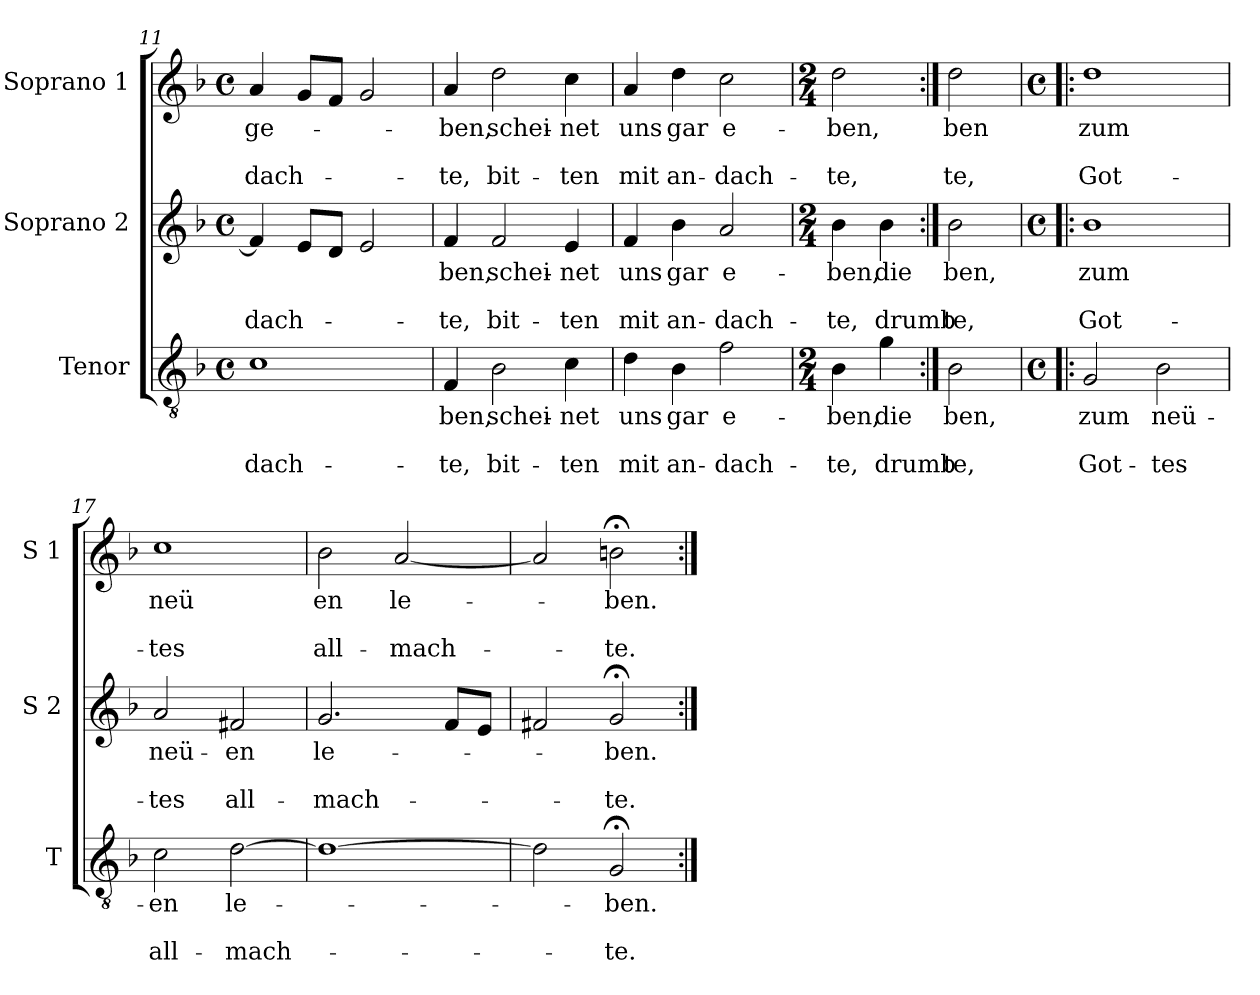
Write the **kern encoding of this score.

**kern	**text	**text	**text	**kern	**text	**text	**text	**kern	**text	**text	**text
*part3	*part3	*part3	*part3	*part2	*part2	*part2	*part2	*part1	*part1	*part1	*part1
*staff3	*staff3	*staff3	*staff3	*staff2	*staff2	*staff2	*staff2	*staff1	*staff1	*staff1	*staff1
*I"Tenor	*	*	*	*I"Soprano 2	*	*	*	*I"Soprano 1	*	*	*
*I'T	*	*	*	*I'S 2	*	*	*	*I'S 1	*	*	*
*clefGv2	*	*	*	*clefG2	*	*	*	*clefG2	*	*	*
*k[b-]	*	*	*	*k[b-]	*	*	*	*k[b-]	*	*	*
*F:	*	*	*	*F:	*	*	*	*F:	*	*	*
*M4/4	*	*	*	*M4/4	*	*	*	*M4/4	*	*	*
*met(c)	*	*	*	*met(c)	*	*	*	*met(c)	*	*	*
=11	=11	=11	=11	=11	=11	=11	=11	=11	=11	=11	=11
!	!	!	!LO:LY:b	!	!	!	!LO:LY:b	!	!LO:LY:b	!	!LO:LY:b
1c	.	.	-dach-	4f/]	.	.	-dach-	4a/	-ge-	.	-dach-
.	.	.	.	8e/L	.	.	.	8g/L	.	.	.
.	.	.	.	8d/J	.	.	.	8f/J	.	.	.
.	.	.	.	2e/	.	.	.	2g/	.	.	.
=12	=12	=12	=12	=12	=12	=12	=12	=12	=12	=12	=12
!	!LO:LY:b	!	!LO:LY:b	!	!LO:LY:b	!	!LO:LY:b	!	!LO:LY:b	!	!LO:LY:b
4F/	-ben,	.	-te,	4f/	-ben,	.	-te,	4a/	-ben,	.	-te,
!	!LO:LY:b	!	!LO:LY:b	!	!LO:LY:b	!	!LO:LY:b	!	!LO:LY:b	!	!LO:LY:b
2B-\	schei-	.	bit-	2f/	schei-	.	bit-	2dd\	schei-	.	bit-
!	!LO:LY:b	!	!LO:LY:b	!	!LO:LY:b	!	!LO:LY:b	!	!LO:LY:b	!	!LO:LY:b
4c\	-net	.	-ten	4e/	-net	.	-ten	4cc\	-net	.	-ten
=13	=13	=13	=13	=13	=13	=13	=13	=13	=13	=13	=13
!	!LO:LY:b	!	!LO:LY:b	!	!LO:LY:b	!	!LO:LY:b	!	!LO:LY:b	!	!LO:LY:b
4d\	uns	.	mit	4f/	uns	.	mit	4a/	uns	.	mit
!	!LO:LY:b	!	!LO:LY:b	!	!LO:LY:b	!	!LO:LY:b	!	!LO:LY:b	!	!LO:LY:b
4B-\	gar	.	an-	4b-\	gar	.	an-	4dd\	gar	.	an-
!	!LO:LY:b	!	!LO:LY:b	!	!LO:LY:b	!	!LO:LY:b	!	!LO:LY:b	!	!LO:LY:b
2f\	e-	.	-dach-	2a/	e-	.	-dach-	2cc\	e-	.	-dach-
=14	=14	=14	=14	=14	=14	=14	=14	=14	=14	=14	=14
*M2/4	*	*	*	*M2/4	*	*	*	*M2/4	*	*	*
!	!LO:LY:b	!	!LO:LY:b	!	!LO:LY:b	!	!LO:LY:b	!	!LO:LY:b	!	!LO:LY:b
4B-\	-ben,	.	-te,	4b-\	-ben,	.	-te,	2dd\	-ben,	.	-te,
!	!LO:LY:b	!	!LO:LY:b	!	!LO:LY:b	!	!LO:LY:b	!	!	!	!
4g\	die	.	drumb	4b-\	die	.	drumb	.	.	.	.
!!LO:LB:g=z
=15:|!	=15:|!	=15:|!	=15:|!	=15:|!	=15:|!	=15:|!	=15:|!	=15:|!	=15:|!	=15:|!	=15:|!
!	!LO:LY:b	!	!LO:LY:b	!	!LO:LY:b	!	!LO:LY:b	!	!LO:LY:b	!	!LO:LY:b
2B-\	ben,	.	te,	2b-\	ben,	.	te,	2dd\	ben	.	te,
=16!|:	=16!|:	=16!|:	=16!|:	=16!|:	=16!|:	=16!|:	=16!|:	=16!|:	=16!|:	=16!|:	=16!|:
*M4/4	*	*	*	*M4/4	*	*	*	*M4/4	*	*	*
*met(c)	*	*	*	*met(c)	*	*	*	*met(c)	*	*	*
!	!LO:LY:b	!	!LO:LY:b	!	!LO:LY:b	!	!LO:LY:b	!	!LO:LY:b	!	!LO:LY:b
2G/	zum	.	Got-	1b-	zum	.	Got-	1dd	zum	.	Got-
!	!LO:LY:b	!	!LO:LY:b	!	!	!	!	!	!	!	!
2B-\	neü-	.	-tes	.	.	.	.	.	.	.	.
=17	=17	=17	=17	=17	=17	=17	=17	=17	=17	=17	=17
!	!LO:LY:b	!	!LO:LY:b	!	!LO:LY:b	!	!LO:LY:b	!	!LO:LY:b	!	!LO:LY:b
2c\	-en	.	all-	2a/	neü-	.	-tes	1cc	neü	.	-tes
!	!LO:LY:b	!	!LO:LY:b	!	!LO:LY:b	!	!LO:LY:b	!	!	!	!
[2d\	le-	.	-mach-	2f#X/	-en	.	all-	.	.	.	.
=18	=18	=18	=18	=18	=18	=18	=18	=18	=18	=18	=18
!	!	!	!	!	!LO:LY:b	!	!LO:LY:b	!	!LO:LY:b	!	!LO:LY:b
1d_	.	.	.	2.g/	le-	.	-mach-	2b-\	en	.	all-
!	!	!	!	!	!	!	!	!	!LO:LY:b	!	!LO:LY:b
.	.	.	.	.	.	.	.	[2a/	le-	.	-mach-
.	.	.	.	8f/L	.	.	.	.	.	.	.
.	.	.	.	8e/J	.	.	.	.	.	.	.
=19	=19	=19	=19	=19	=19	=19	=19	=19	=19	=19	=19
2d\]	.	.	.	2f#X/	.	.	.	2a/]	.	.	.
!	!LO:LY:b	!	!LO:LY:b	!	!LO:LY:b	!	!LO:LY:b	!	!LO:LY:b	!	!LO:LY:b
2G;</	-ben.	.	-te.	2g;</	-ben.	.	-te.	2bn;<\	-ben.	.	-te.
=:|!	=:|!	=:|!	=:|!	=:|!	=:|!	=:|!	=:|!	=:|!	=:|!	=:|!	=:|!
*-	*-	*-	*-	*-	*-	*-	*-	*-	*-	*-	*-
